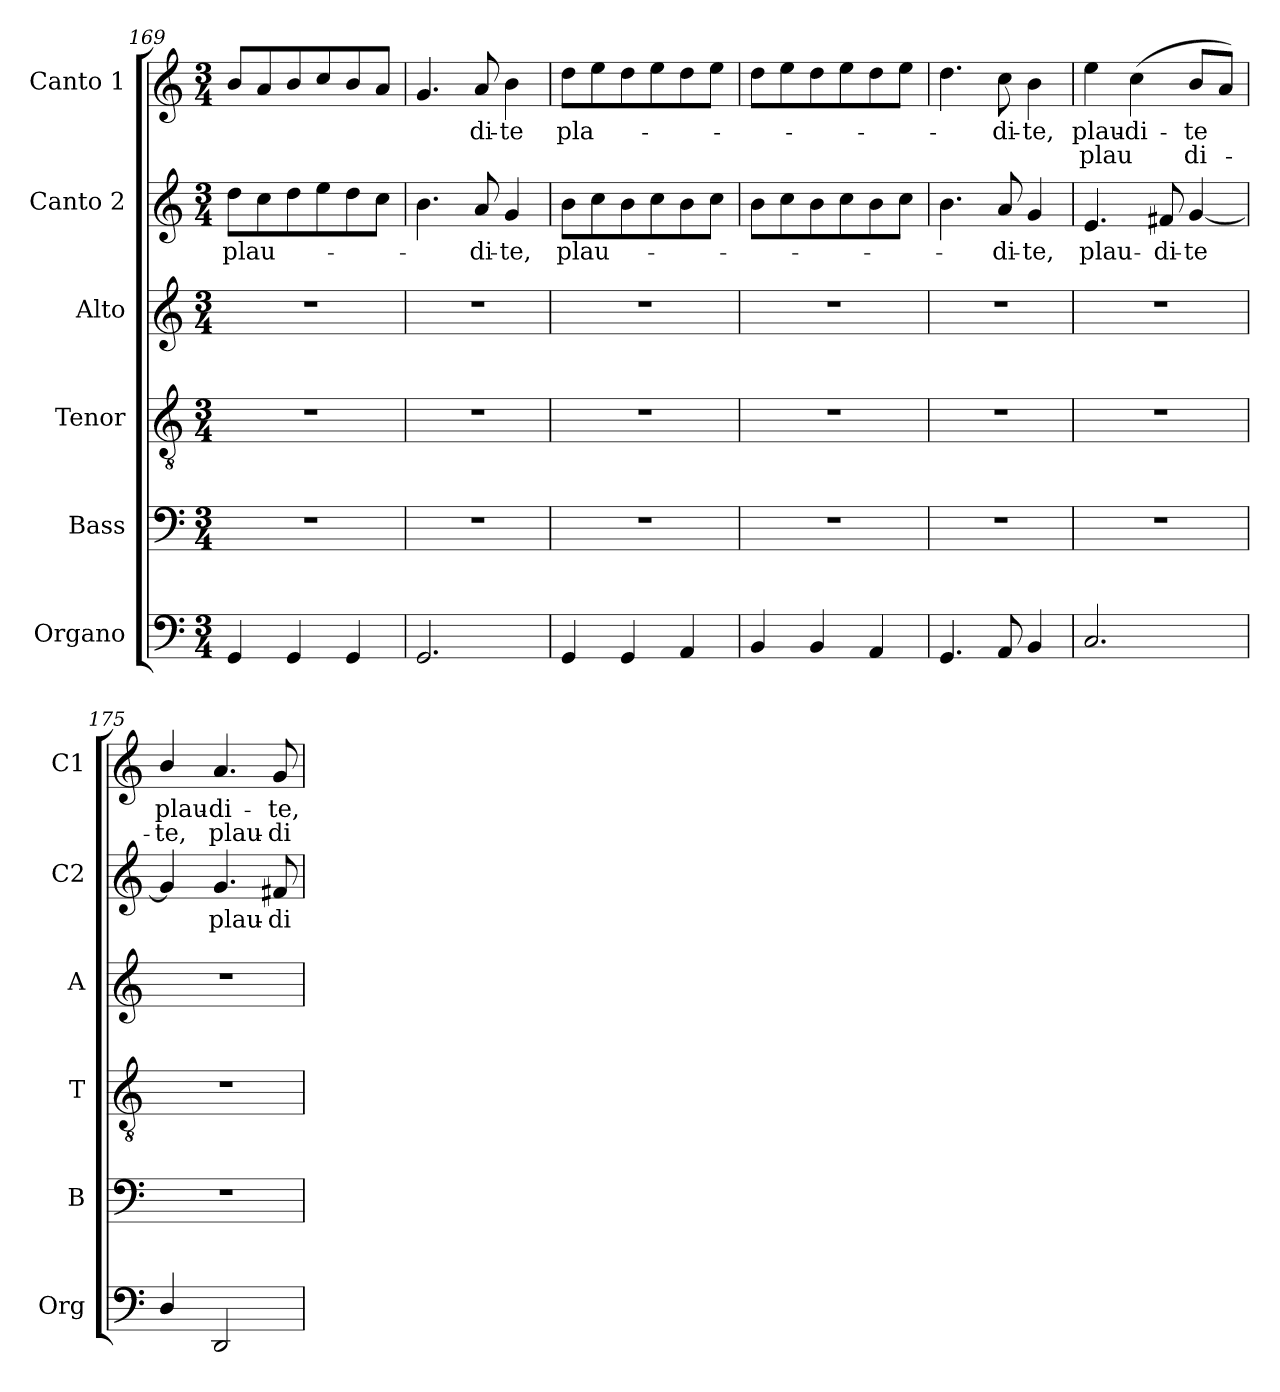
**kern	**kern	**kern	**kern	**kern	**text	**kern	**text	**text
*part6	*part5	*part4	*part3	*part2	*part2	*part1	*part1	*part1
*staff6	*staff5	*staff4	*staff3	*staff2	*staff2	*staff1	*staff1	*staff1
*I"Organo	*I"Bass	*I"Tenor	*I"Alto	*I"Canto 2	*	*I"Canto 1	*	*
*I'Org	*I'B	*I'T	*I'A	*I'C2	*	*I'C1	*	*
*clefF4	*clefF4	*clefGv2	*clefG2	*clefG2	*	*clefG2	*	*
*	*	*ITrd7c12	*	*	*	*	*	*
*k[]	*k[]	*k[]	*k[]	*k[]	*	*k[]	*	*
*C:	*C:	*C:	*C:	*C:	*	*C:	*	*
*M3/4	*M3/4	*M3/4	*M3/4	*M3/4	*	*M3/4	*	*
=169	=169	=169	=169	=169	=169	=169	=169	=169
!	!	!	!	!	!LO:LY:b	!	!	!
4GG/	2.r	2.r	2.r	8dd\L	plau-	8b/L	.	.
.	.	.	.	8cc\	.	8a/	.	.
4GG/	.	.	.	8dd\	.	8b/	.	.
.	.	.	.	8ee\	.	8cc/	.	.
4GG/	.	.	.	8dd\	.	8b/	.	.
.	.	.	.	8cc\J	.	8a/J	.	.
=170	=170	=170	=170	=170	=170	=170	=170	=170
2.GG/	2.r	2.r	2.r	4.b\	.	4.g/	.	.
!	!	!	!	!	!LO:LY:b	!	!	!
!	!	!	!	!	!	!	!LO:LY:b	!
.	.	.	.	8a/	-di-	8a/	-di-	.
!	!	!	!	!	!LO:LY:b	!	!	!
!	!	!	!	!	!	!	!LO:LY:b	!
.	.	.	.	4g/	-te,	4b\	-te	.
!!LO:LB:g=z
=171	=171	=171	=171	=171	=171	=171	=171	=171
!	!	!	!	!	!LO:LY:b	!	!	!
!	!	!	!	!	!	!	!LO:LY:b	!
4GG/	2.r	2.r	2.r	8b\L	plau-	8dd\L	pla-	.
.	.	.	.	8cc\	.	8ee\	.	.
4GG/	.	.	.	8b\	.	8dd\	.	.
.	.	.	.	8cc\	.	8ee\	.	.
4AA/	.	.	.	8b\	.	8dd\	.	.
.	.	.	.	8cc\J	.	8ee\J	.	.
=172	=172	=172	=172	=172	=172	=172	=172	=172
4BB/	2.r	2.r	2.r	8b\L	.	8dd\L	.	.
.	.	.	.	8cc\	.	8ee\	.	.
4BB/	.	.	.	8b\	.	8dd\	.	.
.	.	.	.	8cc\	.	8ee\	.	.
4AA/	.	.	.	8b\	.	8dd\	.	.
.	.	.	.	8cc\J	.	8ee\J	.	.
=173	=173	=173	=173	=173	=173	=173	=173	=173
4.GG/	2.r	2.r	2.r	4.b\	.	4.dd\	.	.
!	!	!	!	!	!LO:LY:b	!	!	!
!	!	!	!	!	!	!	!LO:LY:b	!
8AA/	.	.	.	8a/	-di-	8cc\	-di-	.
!	!	!	!	!	!LO:LY:b	!	!	!
!	!	!	!	!	!	!	!LO:LY:b	!
4BB/	.	.	.	4g/	te,	4b\	-te,	.
=174	=174	=174	=174	=174	=174	=174	=174	=174
!	!	!	!	!	!LO:LY:b	!	!	!
!	!	!	!	!	!	!	!LO:LY:b	!LO:LY:b
2.C/	2.r	2.r	2.r	4.e/	plau-	4ee\	plau-	plau
!	!	!	!	!	!	!	!LO:LY:b	!
.	.	.	.	.	.	(4cc\	-di-	.
!	!	!	!	!	!LO:LY:b	!	!	!
.	.	.	.	8f#X/	-di-	.	.	.
!	!	!	!	!	!LO:LY:b	!	!	!
!	!	!	!	!	!	!	!LO:LY:b	!LO:LY:b
.	.	.	.	[<4g/	-te	8b/L	-te	-di-
.	.	.	.	.	.	8a/J)	.	.
=175	=175	=175	=175	=175	=175	=175	=175	=175
!	!	!	!	!	!	!	!LO:LY:b	!LO:LY:b
4D/	2.r	2.r	2.r	4g/]	.	4b/	plau-	-te,
!	!	!	!	!	!LO:LY:b	!	!	!
!	!	!	!	!	!	!	!LO:LY:b	!LO:LY:b
2DD/	.	.	.	4.g/	plau-	4.a/	-di-	plau-
!	!	!	!	!	!LO:LY:b	!	!	!
!	!	!	!	!	!	!	!LO:LY:b	!LO:LY:b
.	.	.	.	8f#X/	-di-	8g/	-te,	-di-
=	=	=	=	=	=	=	=	=
*-	*-	*-	*-	*-	*-	*-	*-	*-
